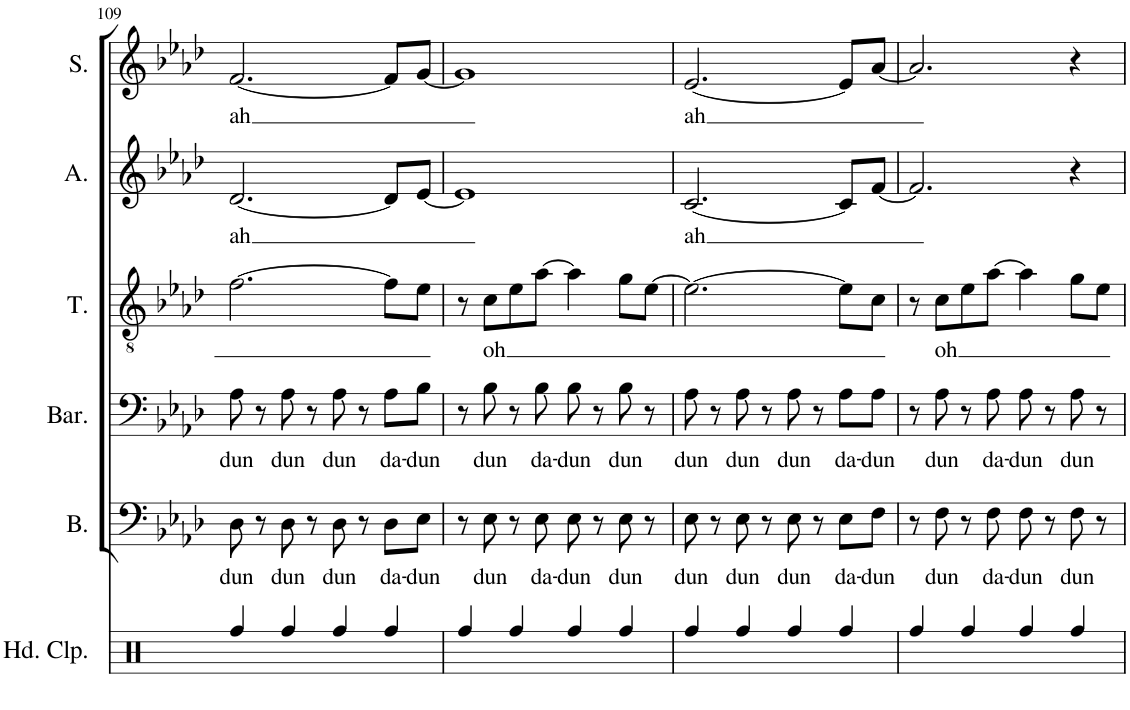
**kern	**text	**kern	**text	**kern	**text	**kern	**text	**kern	**text
*part5	*part5	*part4	*part4	*part3	*part3	*part2	*part2	*part1	*part1
*staff5	*staff5	*staff4	*staff4	*staff3	*staff3	*staff2	*staff2	*staff1	*staff1
*I"Bass	*	*I"Baritone	*	*I"Tenor	*	*I"Alto	*	*I"Soprano	*
*I'B.	*	*I'Bar.	*	*I'T.	*	*I'A.	*	*I'S.	*
!!LO:PB:g=z
*clefF4	*	*clefF4	*	*clefGv2	*	*clefG2	*	*clefG2	*
*k[b-e-a-d-]	*	*k[b-e-a-d-]	*	*k[b-e-a-d-]	*	*k[b-e-a-d-]	*	*k[b-e-a-d-]	*
*M4/4	*	*M4/4	*	*M4/4	*	*M4/4	*	*M4/4	*
=109	=109	=109	=109	=109	=109	=109	=109	=109	=109
!	!LO:LY:b	!	!LO:LY:b	!	!	!	!LO:LY:b	!	!LO:LY:b
8D-\	dun	8A-\	dun	[2.f\	.	[2.d-/	ah	[2.f/	ah
8r	.	8r	.	.	.	.	.	.	.
!	!LO:LY:b	!	!LO:LY:b	!	!	!	!	!	!
8D-\	dun	8A-\	dun	.	.	.	.	.	.
8r	.	8r	.	.	.	.	.	.	.
!	!LO:LY:b	!	!LO:LY:b	!	!	!	!	!	!
8D-\	dun	8A-\	dun	.	.	.	.	.	.
8r	.	8r	.	.	.	.	.	.	.
!	!LO:LY:b	!	!LO:LY:b	!	!	!	!	!	!
8D-\L	da-	8A-\L	da-	8f\L]	.	8d-/L]	.	8f/L]	.
!	!LO:LY:b	!	!LO:LY:b	!	!	!	!	!	!
8E-\J	-dun	8B-\J	-dun	8e-\J	.	[8e-/J	.	[8g/J	.
=110	=110	=110	=110	=110	=110	=110	=110	=110	=110
8r	.	8r	.	8r	.	1e-]	.	1g]	.
!	!LO:LY:b	!	!LO:LY:b	!	!LO:LY:b	!	!	!	!
8E-\	dun	8B-\	dun	8c\L	oh	.	.	.	.
8r	.	8r	.	8e-\	.	.	.	.	.
!	!LO:LY:b	!	!LO:LY:b	!	!	!	!	!	!
8E-\	da-	8B-\	da-	[8a-\J	.	.	.	.	.
!	!LO:LY:b	!	!LO:LY:b	!	!	!	!	!	!
8E-\	-dun	8B-\	-dun	4a-\]	.	.	.	.	.
8r	.	8r	.	.	.	.	.	.	.
!	!LO:LY:b	!	!LO:LY:b	!	!	!	!	!	!
8E-\	dun	8B-\	dun	8g\L	.	.	.	.	.
8r	.	8r	.	[8e-\J	.	.	.	.	.
=111	=111	=111	=111	=111	=111	=111	=111	=111	=111
!	!LO:LY:b	!	!LO:LY:b	!	!	!	!LO:LY:b	!	!LO:LY:b
8E-\	dun	8A-\	dun	2.e-\_	.	[2.c/	ah	[2.e-/	ah
8r	.	8r	.	.	.	.	.	.	.
!	!LO:LY:b	!	!LO:LY:b	!	!	!	!	!	!
8E-\	dun	8A-\	dun	.	.	.	.	.	.
8r	.	8r	.	.	.	.	.	.	.
!	!LO:LY:b	!	!LO:LY:b	!	!	!	!	!	!
8E-\	dun	8A-\	dun	.	.	.	.	.	.
8r	.	8r	.	.	.	.	.	.	.
!	!LO:LY:b	!	!LO:LY:b	!	!	!	!	!	!
8E-\L	da-	8A-\L	da-	8e-\L]	.	8c/L]	.	8e-/L]	.
!	!LO:LY:b	!	!LO:LY:b	!	!	!	!	!	!
8F\J	-dun	8A-\J	-dun	8c\J	.	[8f/J	.	[8a-/J	.
=112	=112	=112	=112	=112	=112	=112	=112	=112	=112
8r	.	8r	.	8r	.	2.f/]	.	2.a-/]	.
!	!LO:LY:b	!	!LO:LY:b	!	!LO:LY:b	!	!	!	!
8F\	dun	8A-\	dun	8c\L	oh	.	.	.	.
8r	.	8r	.	8e-\	.	.	.	.	.
!	!LO:LY:b	!	!LO:LY:b	!	!	!	!	!	!
8F\	da-	8A-\	da-	[8a-\J	.	.	.	.	.
!	!LO:LY:b	!	!LO:LY:b	!	!	!	!	!	!
8F\	-dun	8A-\	-dun	4a-\]	.	.	.	.	.
8r	.	8r	.	.	.	.	.	.	.
!	!LO:LY:b	!	!LO:LY:b	!	!	!	!	!	!
8F\	dun	8A-\	dun	8g\L	.	4r	.	4r	.
8r	.	8r	.	8e-\J	.	.	.	.	.
=	=	=	=	=	=	=	=	=	=
*-	*-	*-	*-	*-	*-	*-	*-	*-	*-
